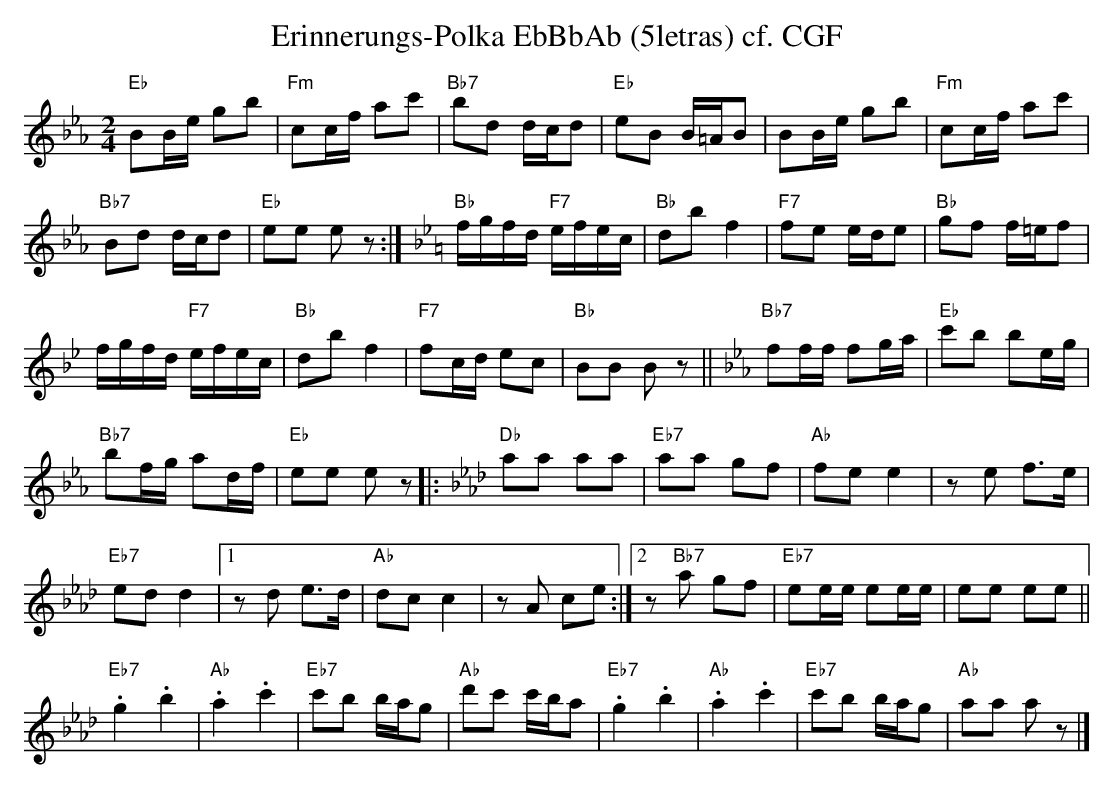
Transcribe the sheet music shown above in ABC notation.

X:1
T:Erinnerungs-Polka EbBbAb (5letras) cf. CGF
M:2/4
L:1/8
K:Ebmaj%%MIDI gchordon
"Eb"BB/2e/2 gb | "Fm"cc/2f/2 ac' | "Bb7"bd d/2c/2d | "Eb"eB B/2=A/2B | BB/2e/2 gb | "Fm"cc/2f/2 ac' |
"Bb7"Bd d/2c/2d | "Eb"ee ez :| [K:Bbmaj] "Bb"f/2g/2f/2d/2 "F7"e/2f/2e/2c/2 | "Bb"dbf2 | "F7"fe e/2d/2e | "Bb"gf f/2=e/2f |
f/2g/2f/2d/2 "F7"e/2f/2e/2c/2 | "Bb"dbf2 | "F7"fc/2d/2 ec | "Bb"BB Bz || [K:Ebmaj] "Bb7"ff/2f/2 fg/2a/2 | "Eb"c'b be/2g/2 |
"Bb7"bf/2g/2 ad/2f/2 | "Eb"ee ez |: [K:Abmaj] "Db"aa aa | "Eb7"aa gf | "Ab"fee2 | ze f>e |
"Eb7"edd2 |1 zd e>d | "Ab"dcc2 | zA ce :|2 z"Bb7"a gf | "Eb7"ee/2e/2 ee/2e/2 | ee ee ||
"Eb7".g2.b2 | "Ab".a2.c'2 | "Eb7"c'b b/2a/2g | "Ab"d'c' c'/2b/2a | "Eb7".g2.b2 | "Ab".a2.c'2 | "Eb7"c'b b/2a/2g | "Ab"aa az |]
